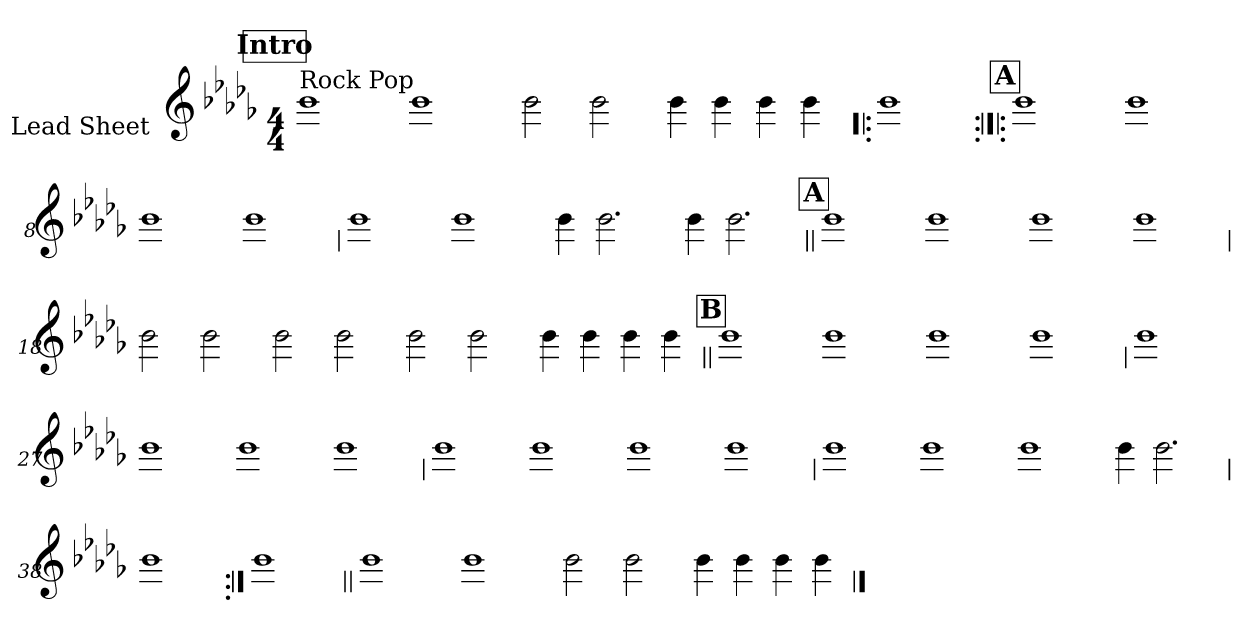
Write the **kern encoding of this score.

**kern
*part1
*staff1
*I"Lead Sheet
*stria0
*clefG2
*k[b-e-a-d-g-]
*D-:
*M4/4
*MM132
!!LO:REH:place=s1:a:t=Intro
=1||
!LO:TX:a:t=Rock Pop
1b-
=2-
1b-
=3-
2b-
2b-
=4-
4b-
4b-
4b-
4b-
=5!|:
1b-
!!LO:LB:g=z
!!LO:REH:place=s1:a:t=A
=6:|!|:
1b-
=7-
1b-
=8-
1b-
=9-
1b-
!!LO:LB:g=z
=10
1b-
=11-
1b-
=12-
4b-
2.b-
=13-
4b-
2.b-
!!LO:LB:g=z
!!LO:REH:place=s1:a:t=A
=14||
1b-
=15-
1b-
=16-
1b-
=17-
1b-
!!LO:LB:g=z
=18
2b-
2b-
=19-
2b-
2b-
=20-
2b-
2b-
=21-
4b-
4b-
4b-
4b-
!!LO:LB:g=z
!!LO:REH:place=s1:a:t=B
=22||
1b-
=23-
1b-
=24-
1b-
=25-
1b-
!!LO:LB:g=z
=26
1b-
=27-
1b-
=28-
1b-
=29-
1b-
!!LO:LB:g=z
=30
1b-
=31-
1b-
=32-
1b-
=33-
1b-
!!LO:LB:g=z
=34
1b-
=35-
1b-
=36-
1b-
=37-
4b-
2.b-
!!LO:LB:g=z
=38
1b-
=39:|!
1b-
!!LO:LB:g=z
=40||
1b-
=41-
1b-
=42-
2b-
2b-
=43-
4b-
4b-
4b-
4b-
==
*-
